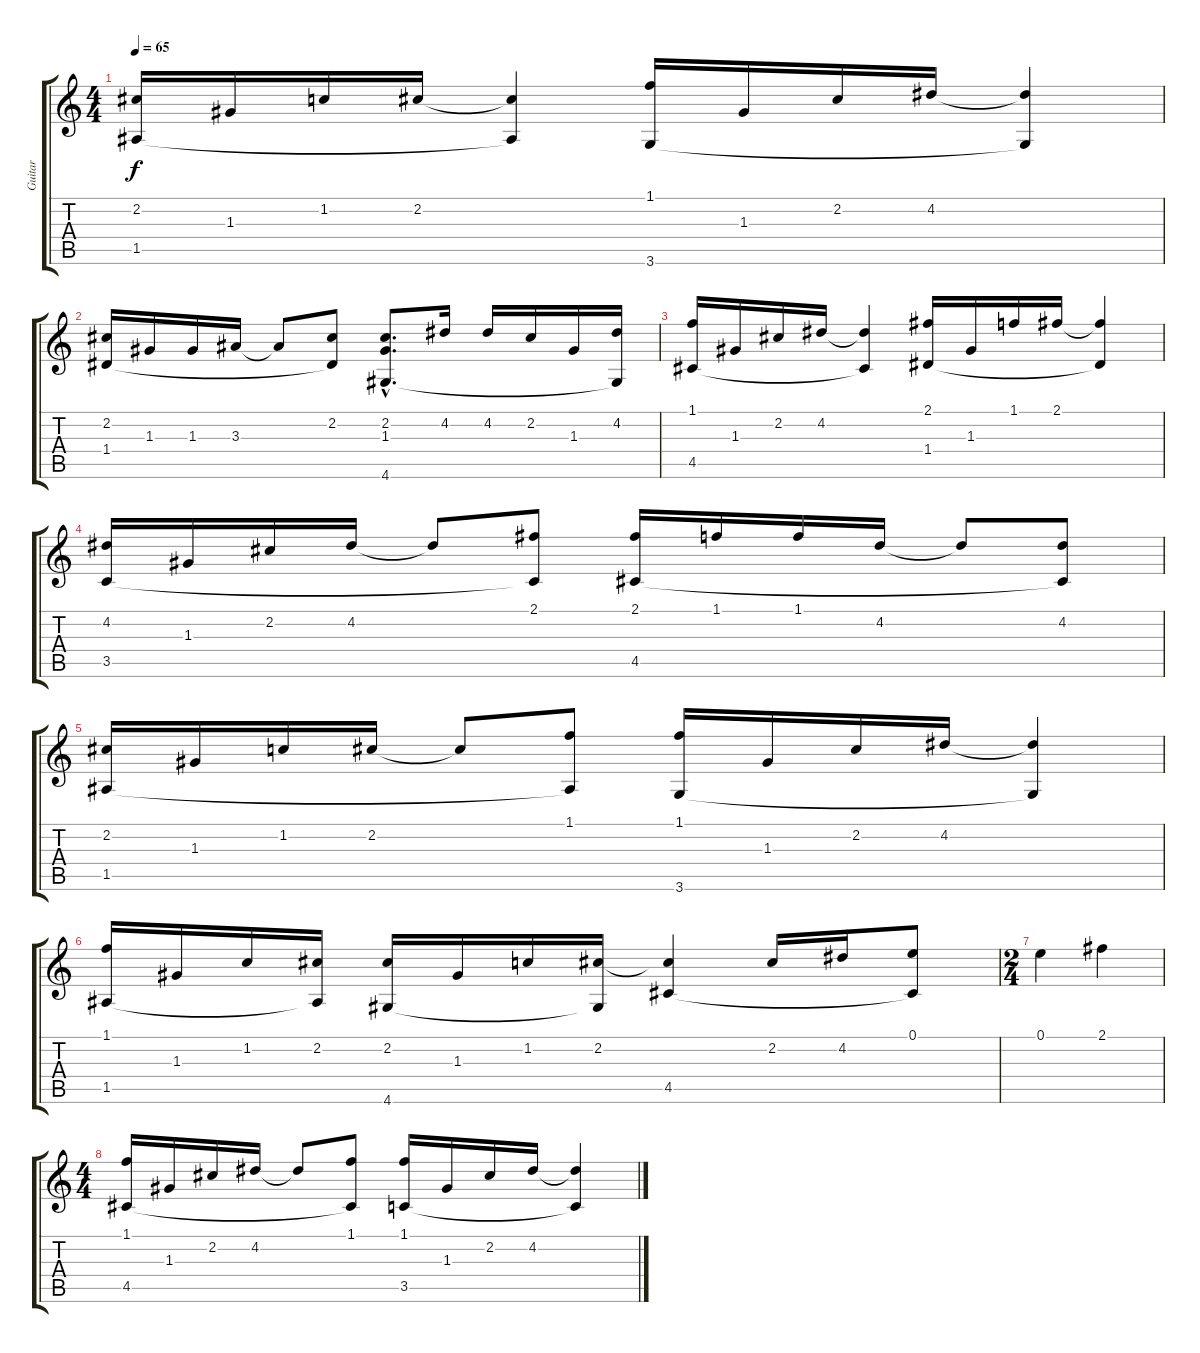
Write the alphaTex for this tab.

\track ("Guitar" "Guitar") {instrument acousticguitarsteel}
\staff {score tabs}
\tuning (E4 B3 G3 D3 A2 E2) {hide}
\ts (4 4)
\tempo 65
\clef g2
\ks c
(2.2 1.5).16{dy f} 1.3.16 1.2.16 2.2.16 (2.2{t} 1.5{t}).4 (1.1 3.6).16 1.3.16 2.2.16 4.2.16 (4.2{t} 3.6{t}).4 |
(2.2 1.4).16 1.3.16 1.3.16 3.3.16 3.3{t}.8 (2.2 1.4{t}).8 (2.2{hac} 1.3{hac} 4.6{hac}).8{d} 4.2.16 4.2.16 2.2.16 1.3.16 (4.2 4.6{t}).16 |
(1.1 4.5).16 1.3.16 2.2.16 4.2.16 (4.2{t} 4.5{t}).4 (2.1 1.4).16 1.3.16 1.1.16 2.1.16 (2.1{t} 1.4{t}).4 |
(4.2 3.5).16 1.3.16 2.2.16 4.2.16 4.2{t}.8 (2.1 3.5{t}).8 (2.1 4.5).16 1.1.16 1.1.16 4.2.16 4.2{t}.8 (4.2 4.5{t}).8 |
(2.2 1.5).16 1.3.16 1.2.16 2.2.16 2.2{t}.8 (1.1 1.5{t}).8 (1.1 3.6).16 1.3.16 2.2.16 4.2.16 (4.2{t} 3.6{t}).4 |
(1.1 1.5).16 1.3.16 1.2.16 (2.2 1.5{t}).16 (2.2 4.6).16 1.3.16 1.2.16 (2.2 4.6{t}).16 (2.2{t} 4.5).4 2.2.16 4.2.16 (0.1 4.5{t}).8 |
\ts (2 4)
0.1.4 2.1.4 |
\ts (4 4)
(1.1 4.5).16 1.3.16 2.2.16 4.2.16 4.2{t}.8 (1.1 4.5{t}).8 (1.1 3.5).16 1.3.16 2.2.16 4.2.16 (4.2{t} 3.5{t}).4
